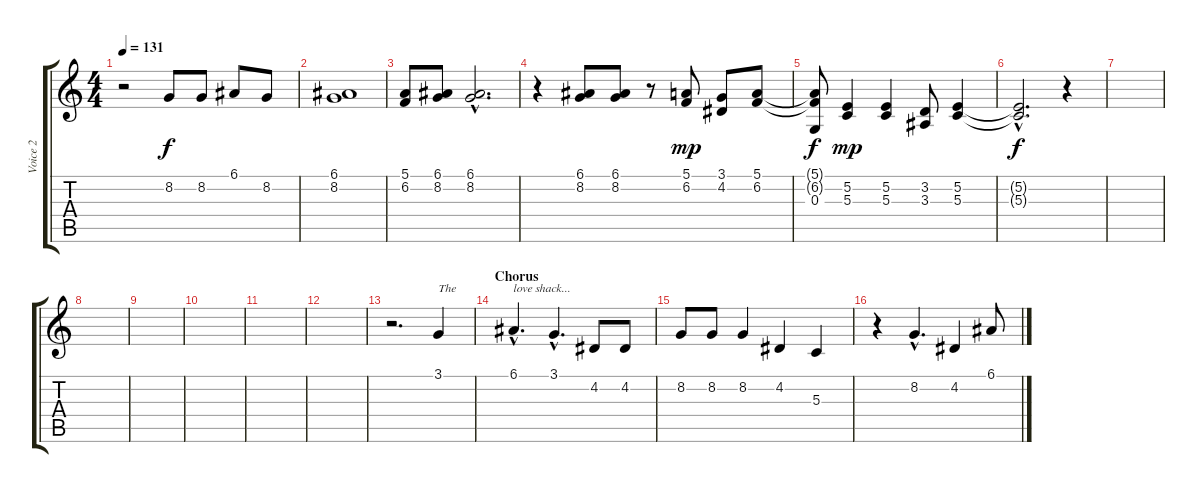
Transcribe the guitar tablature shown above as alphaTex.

\track ("Voice 2" "Voice 2") {instrument clarinet}
\staff {score tabs}
\tuning (E4 B3 G3 D3 A2 E2) {hide}
\ts (4 4)
\tempo 131
\clef g2
\ks c
r.2{dy f} 8.2.8 8.2.8 6.1.8 8.2.8 |
(6.1 8.2).1 |
(5.1 6.2).8 (6.1 8.2).8 (6.1{hac} 8.2{hac}).2{d} |
r.4 (6.1 8.2).8 (6.1 8.2).8 r.8 (5.1 6.2).8{dy mp} (3.1 4.2).8 (5.1 6.2).8 |
(5.1{t} 6.2{t} 0.3).8{dy f} (5.2 5.3).4{dy mp} (5.2 5.3).4 (3.2 3.3).8 (5.2 5.3).4 |
(5.2{hac t} 5.3{hac t}).2{d dy f} r.4 |
|
|
|
|
|
|
r.2{d} 3.1.4{txt "The"} |
\section ("" "Chorus")
6.1{hac}.4{d txt "love shack..."} 3.1{hac}.4{d} 4.2.8 4.2.8 |
8.2.8 8.2.8 8.2.4 4.2.4 5.3.4 |
r.4 8.2{hac}.4{d} 4.2.4 6.1.8
